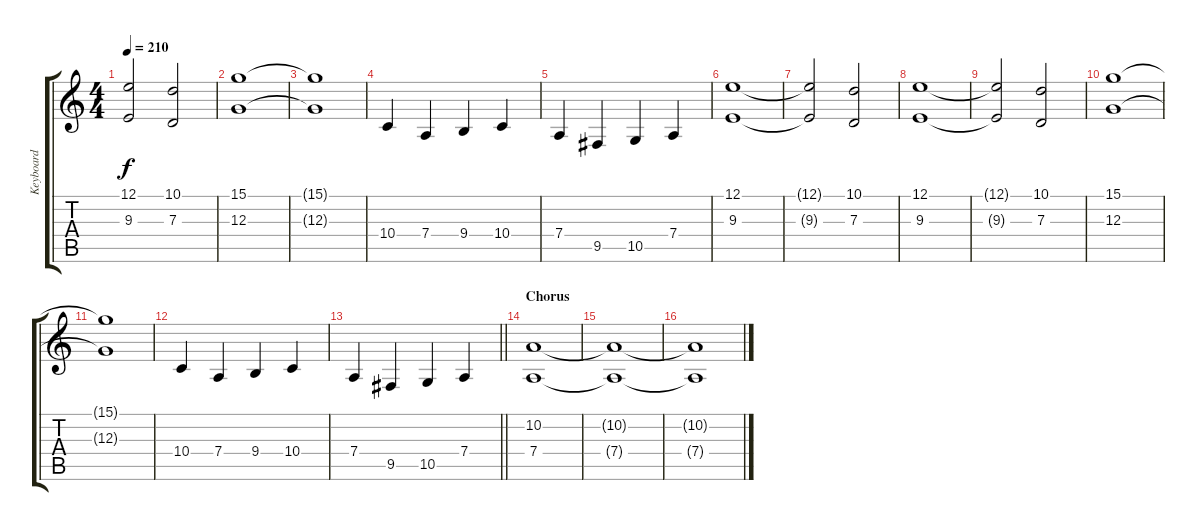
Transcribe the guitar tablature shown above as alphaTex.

\track ("Keyboard" "Keyboard") {instrument stringensemble1}
\staff {score tabs}
\tuning (E4 B3 G3 D3 A2 E2) {hide}
\ts (4 4)
\tempo 210
\clef g2
\ks c
(12.1{t} 9.3{t}).2{dy f} (10.1 7.3).2 |
(15.1 12.3).1 |
(15.1{t} 12.3{t}).1 |
10.4.4 7.4.4 9.4.4 10.4.4 |
7.4.4 9.5.4 10.5.4 7.4.4 |
(12.1 9.3).1 |
(12.1{t} 9.3{t}).2 (10.1 7.3).2 |
(12.1 9.3).1 |
(12.1{t} 9.3{t}).2 (10.1 7.3).2 |
(15.1 12.3).1 |
(15.1{t} 12.3{t}).1 |
10.4.4 7.4.4 9.4.4 10.4.4 |
\barLineRight lightlight
7.4.4 9.5.4 10.5.4 7.4.4 |
\section ("" "Chorus")
(10.2 7.4).1 |
(10.2{t} 7.4{t}).1 |
(10.2{t} 7.4{t}).1
